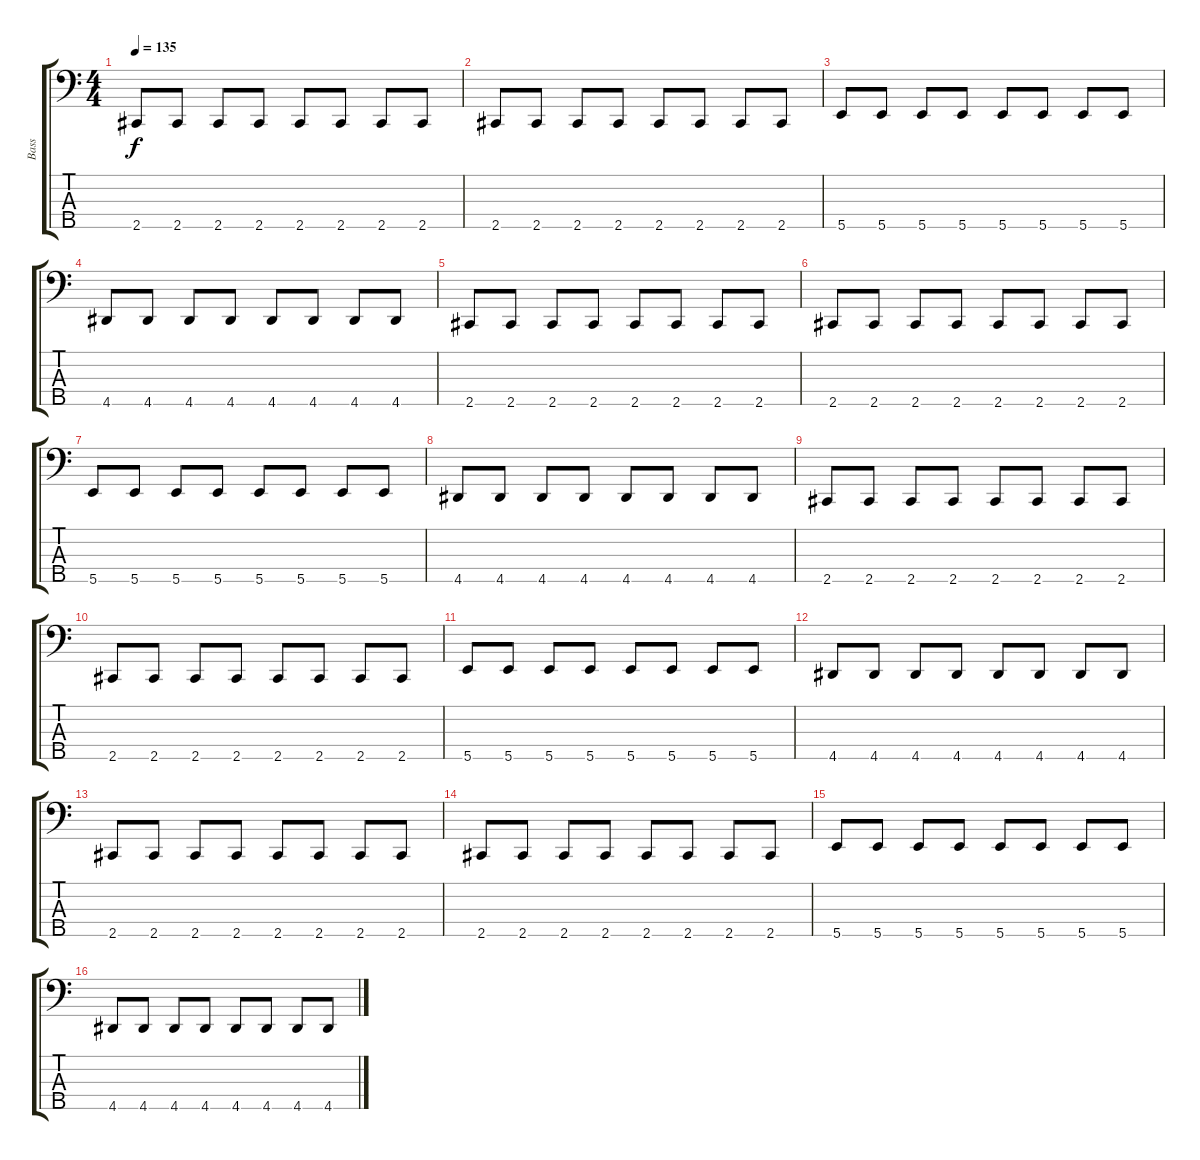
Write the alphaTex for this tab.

\track ("Bass" "Bass") {instrument electricbasspick}
\staff {score tabs}
\tuning (G2 D2 A1 E1 B0) {hide}
\ts (4 4)
\tempo 135
\clef f4
\ks c
2.5.8{dy f} 2.5.8 2.5.8 2.5.8 2.5.8 2.5.8 2.5.8 2.5.8 |
2.5.8 2.5.8 2.5.8 2.5.8 2.5.8 2.5.8 2.5.8 2.5.8 |
5.5.8 5.5.8 5.5.8 5.5.8 5.5.8 5.5.8 5.5.8 5.5.8 |
4.5.8 4.5.8 4.5.8 4.5.8 4.5.8 4.5.8 4.5.8 4.5.8 |
2.5.8 2.5.8 2.5.8 2.5.8 2.5.8 2.5.8 2.5.8 2.5.8 |
2.5.8 2.5.8 2.5.8 2.5.8 2.5.8 2.5.8 2.5.8 2.5.8 |
5.5.8 5.5.8 5.5.8 5.5.8 5.5.8 5.5.8 5.5.8 5.5.8 |
4.5.8 4.5.8 4.5.8 4.5.8 4.5.8 4.5.8 4.5.8 4.5.8 |
2.5.8 2.5.8 2.5.8 2.5.8 2.5.8 2.5.8 2.5.8 2.5.8 |
2.5.8 2.5.8 2.5.8 2.5.8 2.5.8 2.5.8 2.5.8 2.5.8 |
5.5.8 5.5.8 5.5.8 5.5.8 5.5.8 5.5.8 5.5.8 5.5.8 |
4.5.8 4.5.8 4.5.8 4.5.8 4.5.8 4.5.8 4.5.8 4.5.8 |
2.5.8 2.5.8 2.5.8 2.5.8 2.5.8 2.5.8 2.5.8 2.5.8 |
2.5.8 2.5.8 2.5.8 2.5.8 2.5.8 2.5.8 2.5.8 2.5.8 |
5.5.8 5.5.8 5.5.8 5.5.8 5.5.8 5.5.8 5.5.8 5.5.8 |
4.5.8 4.5.8 4.5.8 4.5.8 4.5.8 4.5.8 4.5.8 4.5.8
